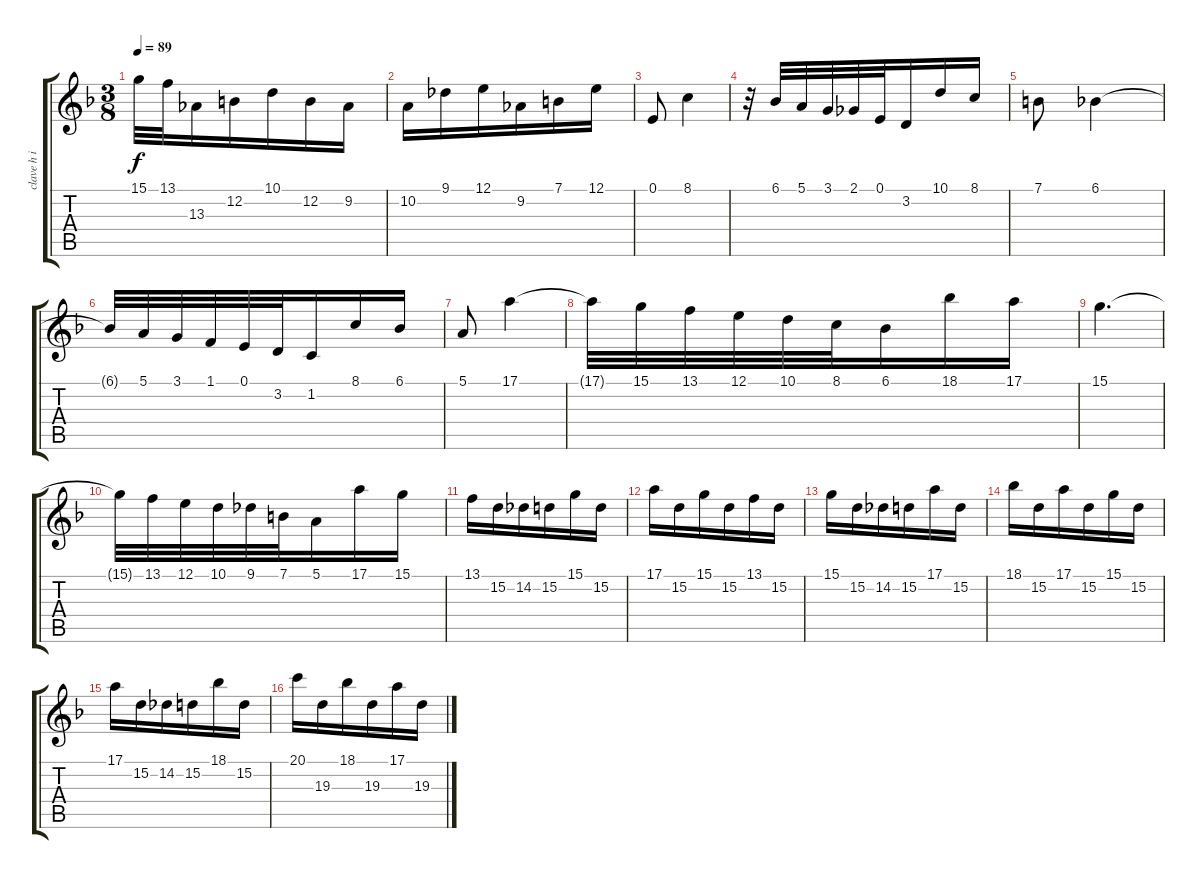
\track ("clave h i" "clave h i") {instrument harpsichord}
\staff {score tabs}
\tuning (E4 B3 G3 D3 A2 E2) {hide}
\ts (3 8)
\tempo 89
\clef g2
\ks dminor
15.1.32{dy f} 13.1.32 13.3.16 12.2.16 10.1.16 12.2.16 9.2.16 |
10.2.16 9.1.16 12.1.16 9.2.16 7.1.16 12.1.16 |
0.1.8 8.1.4 |
r.32 6.1.32 5.1.32 3.1.32 2.1.32 0.1.32 3.2.16 10.1.16 8.1.16 |
7.1.8 6.1.4 |
6.1{t}.32 5.1.32 3.1.32 1.1.32 0.1.32 3.2.32 1.2.16 8.1.16 6.1.16 |
5.1.8 17.1.4 |
17.1{t}.32 15.1.32 13.1.32 12.1.32 10.1.32 8.1.32 6.1.16 18.1.16 17.1.16 |
15.1.4{d} |
15.1{t}.32 13.1.32 12.1.32 10.1.32 9.1.32 7.1.32 5.1.16 17.1.16 15.1.16 |
13.1.16 15.2.16 14.2.16 15.2.16 15.1.16 15.2.16 |
17.1.16 15.2.16 15.1.16 15.2.16 13.1.16 15.2.16 |
15.1.16 15.2.16 14.2.16 15.2.16 17.1.16 15.2.16 |
18.1.16 15.2.16 17.1.16 15.2.16 15.1.16 15.2.16 |
17.1.16 15.2.16 14.2.16 15.2.16 18.1.16 15.2.16 |
20.1.16 19.3.16 18.1.16 19.3.16 17.1.16 19.3.16
